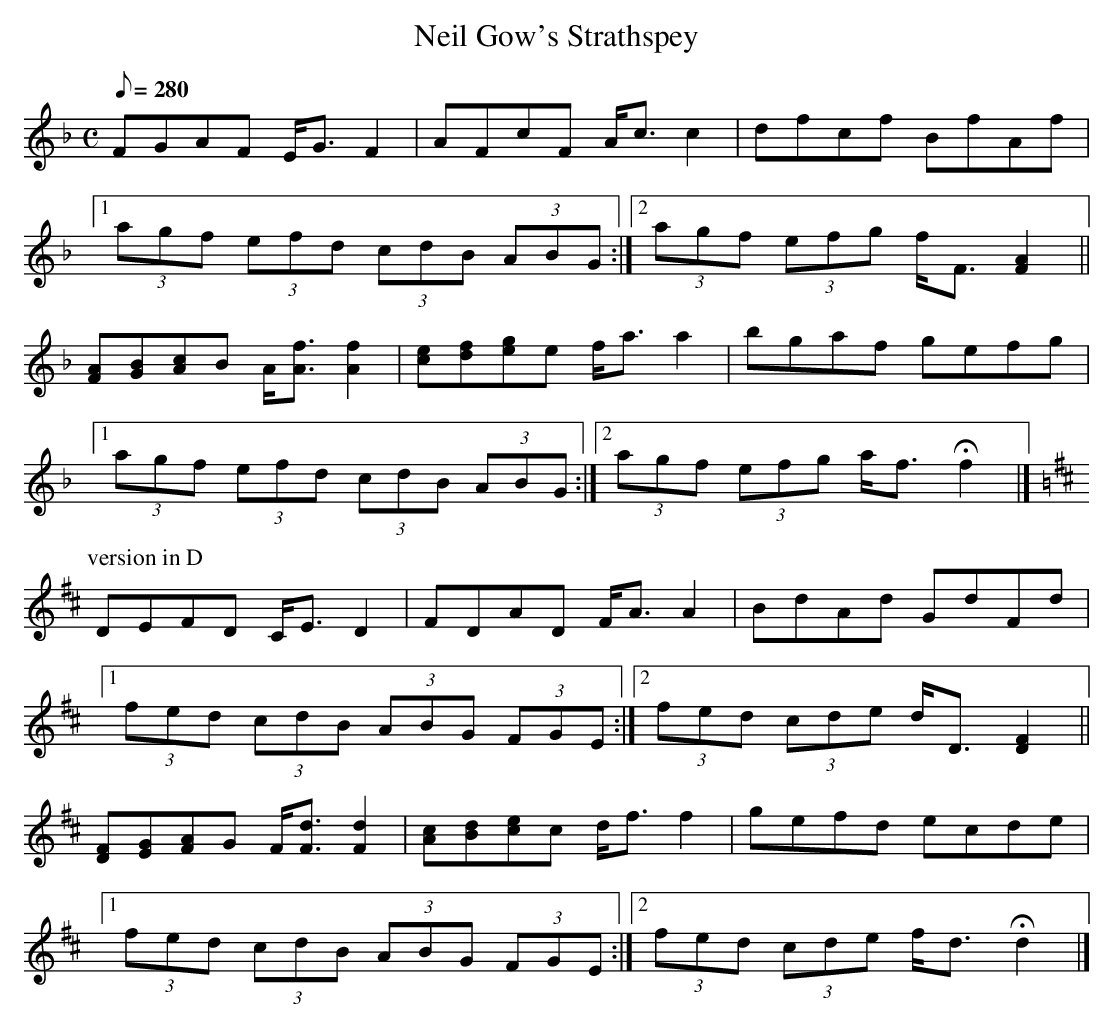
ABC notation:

X:1
T:Neil Gow's Strathspey % nf<bb
L:1/8
M:C
Q:280
K:F major
FGAF E<GF2|AFcF A<cc2|dfcf BfAf|
[1 (3agf (3efd (3cdB (3ABG:|2 (3agf (3efg f<F [A2F2]||
[AF][BG][cA]B A<[fA] [f2A2]|[ec][fd][ge]e f<a a2|bgaf gefg|
[1 (3agf (3efd (3cdB (3ABG:|2 (3agf (3efg a<f Hf2|]
P:version in D
K:D
DEFD C<ED2|FDAD F<AA2|BdAd GdFd|
[1 (3fed (3cdB (3ABG (3FGE:|2 (3fed (3cde d<D [F2D2]||
[FD][GE][AF]G F<[dF] [d2F2]|[cA][dB][ec]c d<f f2|gefd ecde|
[1 (3fed (3cdB (3ABG (3FGE:|2 (3fed (3cde f<d Hd2|]
